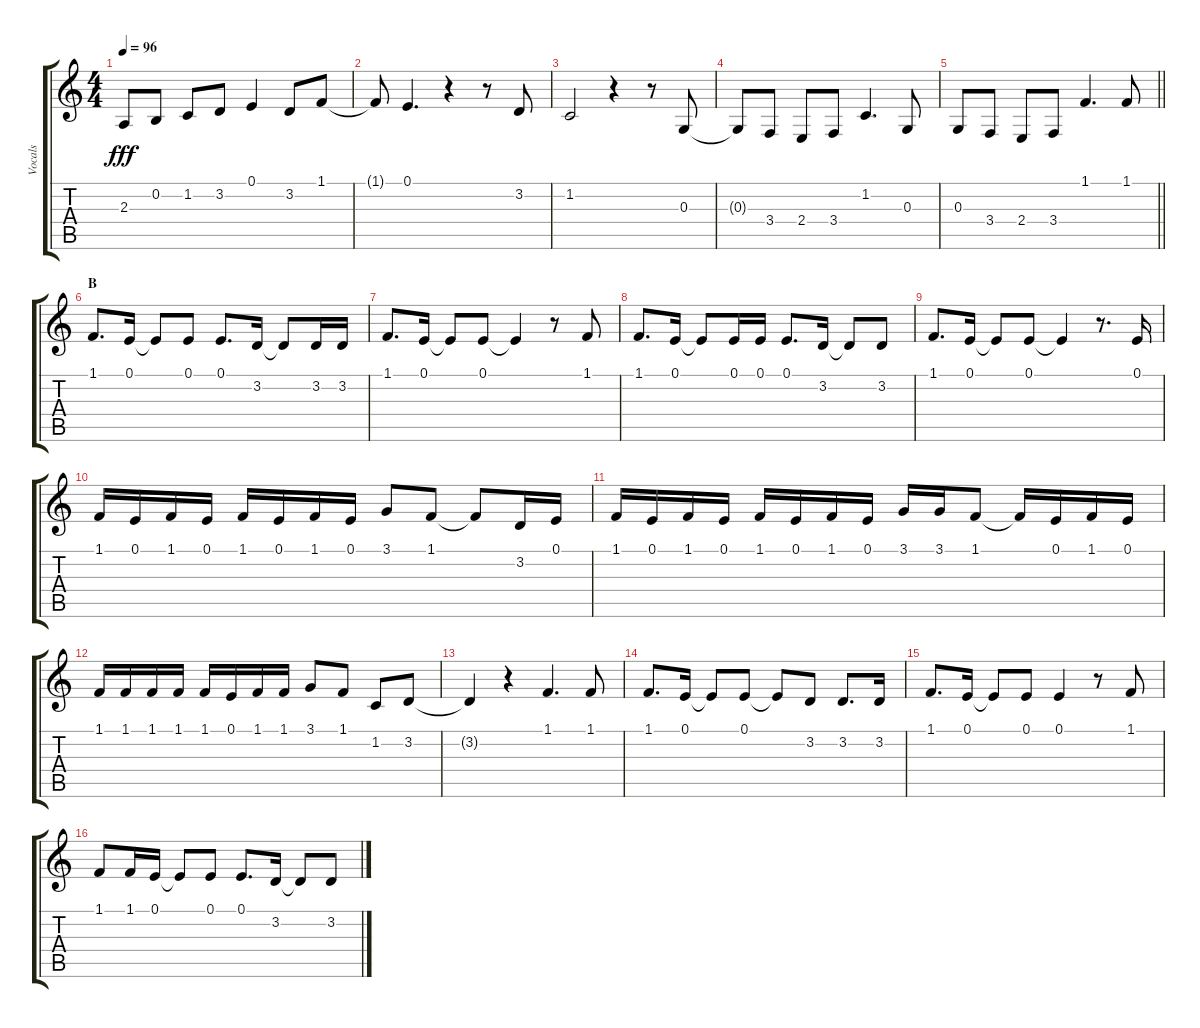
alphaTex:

\track ("Vocals" "Vocals") {instrument voiceoohs}
\staff {score tabs}
\tuning (E4 B3 G3 D3 A2 E2) {hide}
\ts (4 4)
\tempo 96
\clef g2
\ks c
2.3.8{dy fff} 0.2.8 1.2.8 3.2.8 0.1.4 3.2.8 1.1.8 |
1.1{t}.8 0.1.4{d} r.4 r.8 3.2.8 |
1.2.2 r.4 r.8 0.3.8 |
0.3{t}.8 3.4.8 2.4.8 3.4.8 1.2.4{d} 0.3.8 |
\barLineRight lightlight
0.3.8 3.4.8 2.4.8 3.4.8 1.1.4{d} 1.1.8 |
\section ("" "B")
1.1.8{d} 0.1.16 0.1{t}.8 0.1.8 0.1.8{d} 3.2.16 3.2{t}.8 3.2.16 3.2.16 |
1.1.8{d} 0.1.16 0.1{t}.8 0.1.8 0.1{t}.4 r.8 1.1.8 |
1.1.8{d} 0.1.16 0.1{t}.8 0.1.16 0.1.16 0.1.8{d} 3.2.16 3.2{t}.8 3.2.8 |
1.1.8{d} 0.1.16 0.1{t}.8 0.1.8 0.1{t}.4 r.8{d} 0.1.16 |
1.1.16 0.1.16 1.1.16 0.1.16 1.1.16 0.1.16 1.1.16 0.1.16 3.1.8 1.1.8 1.1{t}.8 3.2.16 0.1.16 |
1.1.16 0.1.16 1.1.16 0.1.16 1.1.16 0.1.16 1.1.16 0.1.16 3.1.16 3.1.16 1.1.8 1.1{t}.16 0.1.16 1.1.16 0.1.16 |
1.1.16 1.1.16 1.1.16 1.1.16 1.1.16 0.1.16 1.1.16 1.1.16 3.1.8 1.1.8 1.2.8 3.2.8 |
3.2{t}.4 r.4 1.1.4{d} 1.1.8 |
1.1.8{d} 0.1.16 0.1{t}.8 0.1.8 0.1{t}.8 3.2.8 3.2.8{d} 3.2.16 |
1.1.8{d} 0.1.16 0.1{t}.8 0.1.8 0.1.4 r.8 1.1.8 |
1.1.8 1.1.16 0.1.16 0.1{t}.8 0.1.8 0.1.8{d} 3.2.16 3.2{t}.8 3.2.8
